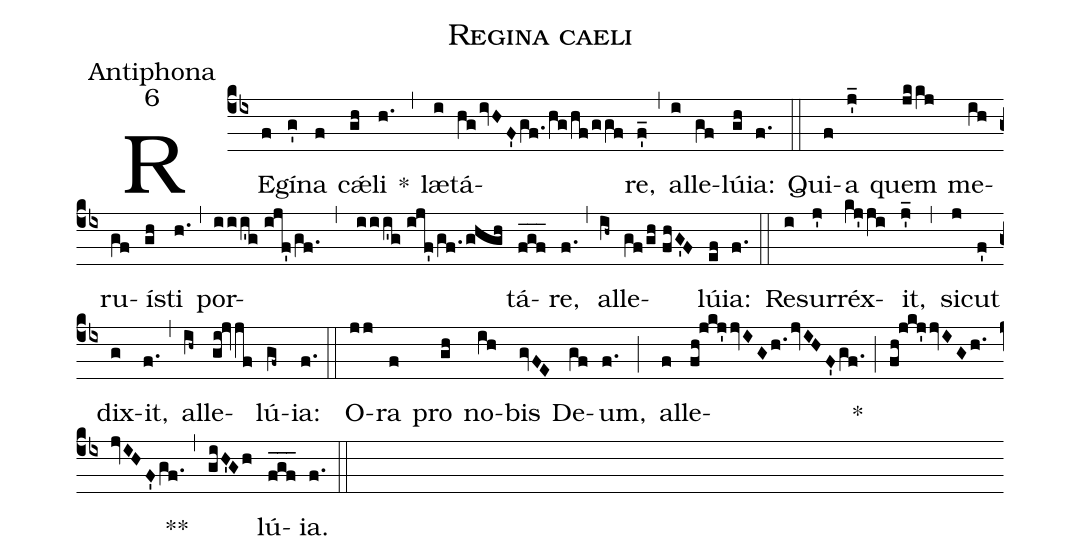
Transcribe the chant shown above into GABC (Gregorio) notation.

name:Regina caeli;
office-part:Antiphona;
mode:6;
%%
(cb4) RE(f)gí(g')na(f) c<sp>'æ</sp>(gh)li(h.) *(,) læ(i)tá(hg/ivHF'/gf./hg/hf/ggf)re,(f'_) (,) al(i)le(gf)lú(gh)ia:(f.) (::) Qui(f)a(j'_) quem(jkkj) me(ih)ru(gf)í(gh)sti(h.) (,) por(iii'g//ijf'/gf.,iii'g//ijf'/gf./ghgh)tá(fgf___)re,(f.) (,) al(ih~)le(gf/gh//fhG'F)lú(ef)ia:(f.) (::) Re(i)sur(j')réx(kj'ji)it,(j'_) (,) si(j)cut(f') dix(g)it,(f.) (,) al(ih~)le(gi!jvjf)lú(gf~)ia:(f.) (::) O(jj)ra(f) pro(gh) no(ih)bis(gvFE) De(gf)um,(f.) (;) al(f)le(fh!jkj'jvIG/h./jvIHF'/gf.)*(;)(fh!jkj'jvIGh./jvIHF'gf.)**(,)(giH'Gh)lú(fgf___)ia.(f.) (::)
